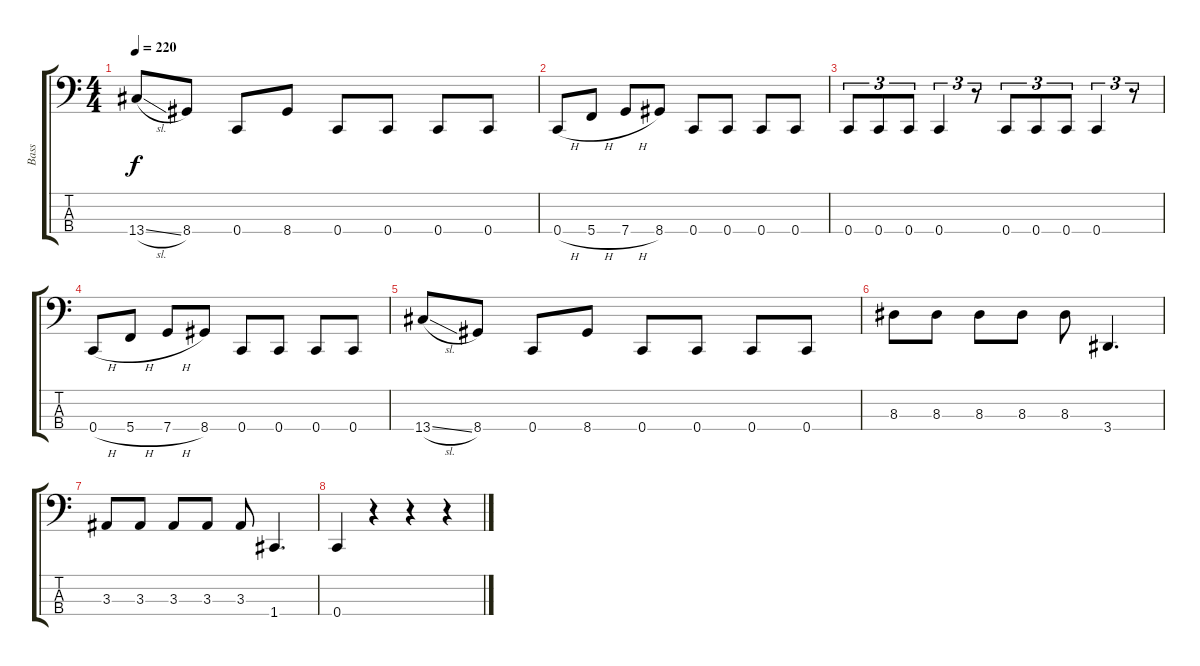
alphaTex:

\track ("Bass" "Bass") {instrument electricbasspick}
\staff {score tabs}
\tuning (F2 C2 G1 C1) {hide}
\ts (4 4)
\tempo 220
\clef f4
\ks c
13.4{sl}.8{dy f} 8.4.8 0.4.8 8.4.8 0.4.8 0.4.8 0.4.8 0.4.8 |
0.4{h}.8 5.4{h}.8 7.4{h}.8 8.4.8 0.4.8 0.4.8 0.4.8 0.4.8 |
0.4.8{tu (3 2)} 0.4.8{tu (3 2)} 0.4.8{tu (3 2)} 0.4.4{tu (3 2)} r.8{tu (3 2)} 0.4.8{tu (3 2)} 0.4.8{tu (3 2)} 0.4.8{tu (3 2)} 0.4.4{tu (3 2)} r.8{tu (3 2)} |
0.4{h}.8 5.4{h}.8 7.4{h}.8 8.4.8 0.4.8 0.4.8 0.4.8 0.4.8 |
13.4{sl}.8 8.4.8 0.4.8 8.4.8 0.4.8 0.4.8 0.4.8 0.4.8 |
8.3.8 8.3.8 8.3.8 8.3.8 8.3.8 3.4.4{d} |
3.3.8 3.3.8 3.3.8 3.3.8 3.3.8 1.4.4{d} |
0.4.4 r.4 r.4 r.4
